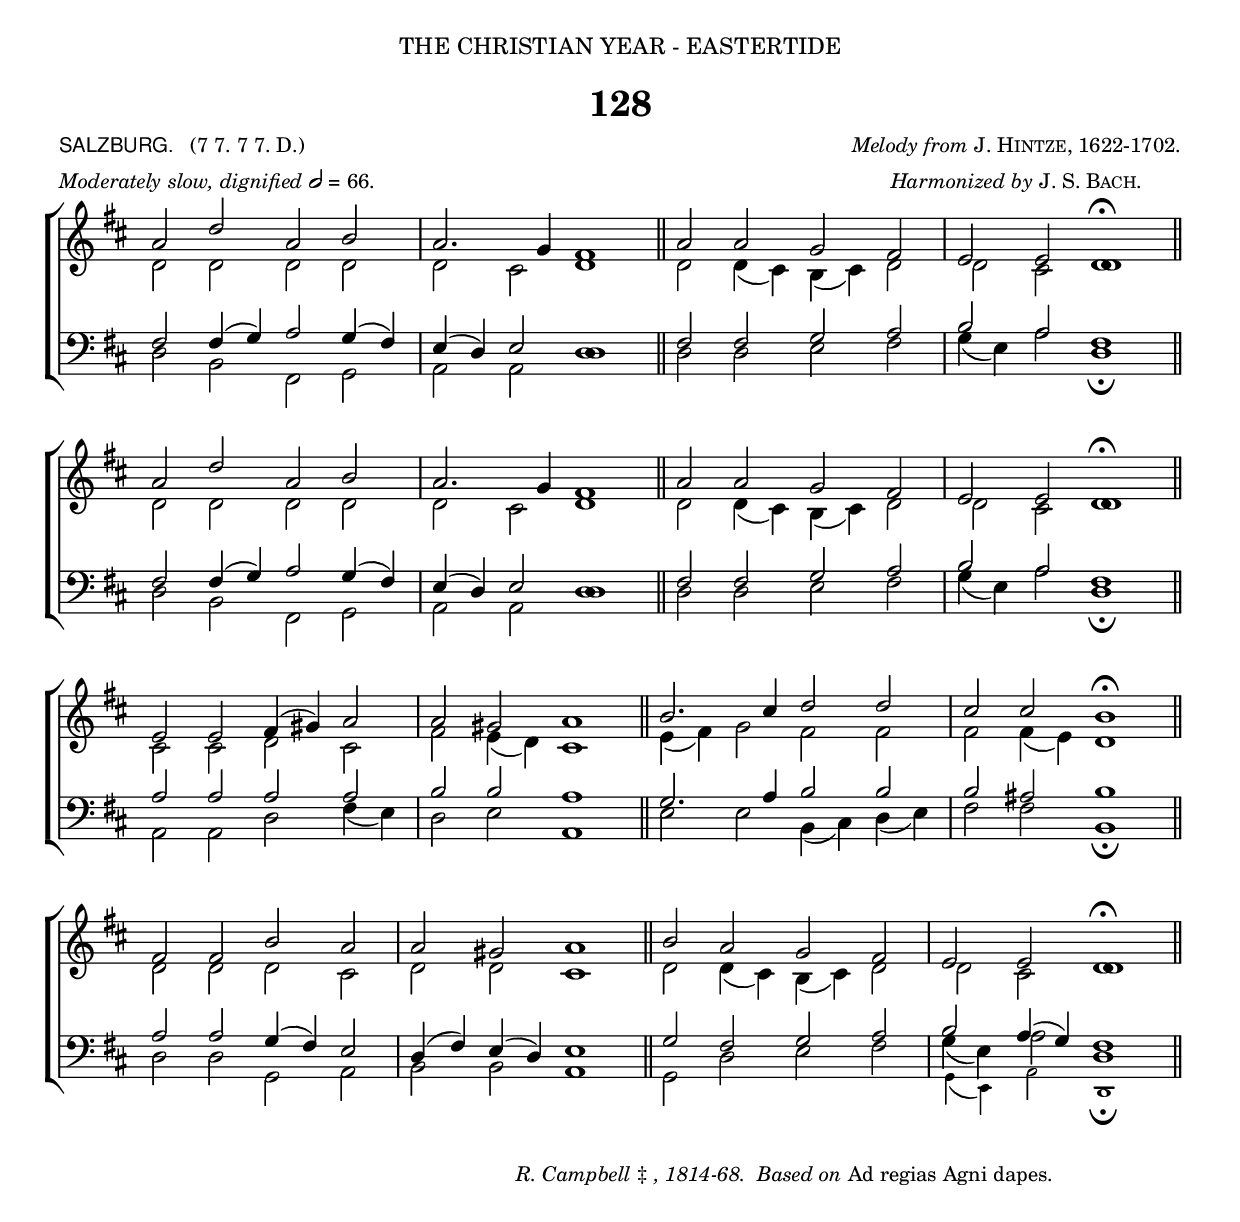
%%% 210png
%%% Hymn 128 Salzburg At the lamb's high feast we sing
%%% Version 1

\version "2.10"

\header {
  dedication = \markup { \center-align { "THE CHRISTIAN YEAR - EASTERTIDE"
		\hspace #0.1 }}	
  title = "128"
  
  meter = \markup { \small { \column {  
	                                \line { \sans {"SALZBURG."}   \hspace #1 \roman {"(7 7. 7 7. D.)"}}
		                        \line { \italic {Moderately slow, dignified} \general-align #Y #DOWN \note #"2" #0.5 = 66.} }
  	}}	
	
 arranger = \markup { \small  { \center-align { 
	 					 \line {  \italic "Melody from" \smallCaps "J. Hintze, 1622-1702." }
	  					 \line { \italic "Harmonized by" \smallCaps "J. S. Bach."  }
  	}}}
	
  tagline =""
}

%%%%%%%%%%%%%%%%%%%%%%%%%%%%%%% Macros

%%% merge. Macro to pull note slightly leftwards.  Used to produce those partially merged wholenotes 

merge = \once \override NoteColumn #'force-hshift = #-0.01

%%% forbid linebreaking after a barline unless commanded

nbbar = { | \noBreak }

%%%%%%%%%%%%%%%%%%%%%%%%%%%%%%% End of Macro Definitions

global = {
  \time 4/2
  \key d \major
  \set Staff.midiInstrument = "church organ"
}

soprano = \relative c' { 
  a'2 d a b \nbbar a2. g4 fis1 \bar "||" \noBreak a2 a g fis \nbbar e e d1 ^\fermata \bar "||" \break
  a'2 d a b \nbbar a2. g4 fis1 \bar "||" \noBreak a2 a g fis \nbbar e e d1^\fermata \bar "||" \break
  e2 e fis4( gis) a2 \nbbar a gis a1 \bar "||" \noBreak b2. cis4 d2 d \nbbar cis cis b1^\fermata \bar "||" \break 
  fis2 fis b a \nbbar a gis a1 \bar "||" \noBreak b2 a g fis \nbbar e e d1^\fermata \bar "||"
}

alto = \relative c' { 
  d2 d d d | d cis d1 \bar "||" d2 d4( cis) b( cis) d2 | d cis \merge d1 \bar "||"
  d2 d d d | d cis d1 \bar "||" d2 d4( cis) b( cis) d2 | d cis \merge d1 \bar "||"
  cis2 cis d cis | fis e4( d) cis1 \bar "||" e4( fis) g2 fis fis | fis fis4( e) d1 \bar "||"
  d2 d d cis | d d cis1 \bar "||" d2 d4( cis) b( cis) d2 | d cis \merge d1 \bar "||"
}

tenor = \relative cis { \clef bass
  fis2 fis4( g) a2 g4( fis)  | e4( d) e2 d1 \bar "||" fis2 fis g a | b a fis1 \bar "||"
  fis2 fis4( g) a2 g4( fis) | e4( d) e2 d1 \bar "||" fis2 fis g a | b a fis1 \bar "||"
  a2 a a a | b b a1 \bar "||" g2. a4 b2 b | b ais b1 \bar "||"
  a2 a g4( fis) e2 | d4( fis) e4( d) e1 \bar "||" g2 fis g a | b a4( g) fis1 \bar "||"
}

bass = \relative cis { \clef bass \override Stem #'length = #5 
  d2 b fis g | a a \merge d1 \bar "||" d2 d e fis | g4( e) a2 \merge d,1 _\fermata  \bar "||"
  d2 b fis g | a a \merge d1 \bar "||" d2 d e fis | g4( e) a2 d,1 _\fermata \bar "||" 
  a2 a d fis4( e) | d2 e a,1 \bar "||" e'2 e b4( cis) d( e) | fis2 fis b,1 _\fermata \bar "||"
  d2 d g, a | b b a1 \bar "||" g2 d' e fis | 
      << { g4( e) a2 \once \override Script #'padding = #3 d,1 _\fermata }
           \new Voice = "ped" { 
	       \voiceFour	   
	       \set fontSize = #-3 
               \override Stem #'length = #5 
	       \override NoteColumn #'force-hshift = #0.2
	   g,4(e) a2 d,1    }
      >>
  \bar "||"
}

#(ly:set-option 'point-and-click #f)

\paper {
  #(set-paper-size "a4")
%  annotate-spacing = ##t
  print-page-number = ##f
  ragged-last-bottom = ##t
  ragged-bottom = ##t
}


\book {

\score{
\new ChoirStaff	
<<
	\context Staff = upper << 
	\context Voice = sopranos { \voiceOne \global \soprano }
	\context Voice = altos    { \voiceTwo \global \alto }
	                      >>
	\context Staff = lower <<
	\context Voice = tenors { \voiceOne \global \tenor }
	\context Voice = basses { \voiceTwo \global \bass }
			        >>
>>
\layout {
		indent=0
		\context { \Score \remove "Bar_number_engraver" }
		\context { \Staff \remove "Time_signature_engraver" }
		\context { \Score \remove "Mark_engraver"  }
                \context { \Staff \consists "Mark_engraver"  }
	} %%% close layout

%%% Hymn Midi	

\midi { \context { \Score tempoWholesPerMinute = #(ly:make-moment 66 2)}} 

} %%% Score bracket


%%% Lyric titles

\markup { \small { \hspace #44 \italic "R. Campbell" "‡" \italic ", 1814-68.  Based on" "Ad regias Agni dapes." } }

%%% Main block of lyrics

\markup { \hspace #32 %%add space as necc. to center the column
	      \column { %%% super column for entire block of lyrics 
	              \column { %%% verse 1 is a column of 2 lines  
	                  \line { \hspace #2.2 \column { \lower #2.4 \fontsize #8 "A" }   %%Drop Cap goes here
				  \hspace #-1.4    %% adjust this if other letters are too far from Drop Cap
				  \column  { \raise #0.0 "T the Lamb's high feast we sing"
                                                         "  Praise to our victorious King:" } }          
	                  \line {  \hspace #2.5  %%adjust hspace until this line left edge is flush with Drop Cap
				   \lower  #1.56  %%adjust this until the line spacing looks right
				   \column {   
					   "Who hath washed us in the tide"
					   "Flowing from his piercèd side;"
					   "Praise we him whose love Divine"
					   "Gives the guests his Blood for wine,"
					   "Gives his Body for the feast,"
					   "Love the Victim, Love the Priest."
			  		}}
			           } %% finish verse 1	 
		 \hspace #1  % adds vertical spacing between verses  	
		  \line { "2  "
		    \column {	     
			    "* Where the Paschal blood is poured,"
			    "Death's dark angel sheathes his sword;"
			    "Israel's hosts triumphant go"
			    "Through the wave that drowns the foe."
			    "Christ, the Lamb whose Blood was shed."
			    "Paschal victim, Paschal bread!"
			    "With sincerity and love"
			    "Eat we Manna from above."
			}} 
                 \hspace #1  % adds vertical spacing between verses 
		 %%% this blank line was narrower than the others.  Lilypond bug? Used \lower to adjust the spacing
		 \line { \lower #0.4 { "3  "
		    \column {	     
			    "Mighty Victim from on high."
			    "Powers of hell beneath thee lie;"
			    "Death is broken in the fight,"
			    "Thou hast brought us life and light."
			    "Now thy banner thou dost wave,"
			    "Conquering Satan and the grave."
			    "See the prince of darkness quelled;"
			    "Heaven's bright gates are open held."
		        }}}
           	\hspace #1  % adds vertical spacing between verses  		  
           	\line { "4. "
		   \column {	     
			   "Paschal triumph. Paschal joy,"
			   "Only sin can this destroy;"
			   "From sin's death do thou set free,"
			   "Souls re-born, dear Lord, in thee."
			   "Hymns of glory, songs of praise,"
			   "Father, unto thee we raise."
			   "Risen Lord, all praise to thee,"
			   "Ever with the Spirit be."
     			}}
	  }
} %%% lyric markup bracket


%%% Amen score block
\score{
  \new ChoirStaff
   <<
        \context Staff = upper \with { fontSize = #-3  \override StaffSymbol #'staff-space = #(magstep -2) }  
	                      << 
	\context Voice = "sopranos" { \relative c' { \clef treble \global \voiceOne d1 d  \bar "||" }}
	\context Voice = "altos"    { \relative c' { \clef treble \global \voiceTwo b1 a \bar "||" }}
	                      >>
			  
	\context Lyrics \lyricsto "altos" {\override LyricText #'font-size = #-1  A -- men. }
	
	\context Staff = lower \with { fontSize = #-3  \override StaffSymbol #'staff-space = #(magstep -2) }  
	                       << 
	\context Voice = "tenors" { \relative c { \clef bass \global \voiceThree g'1 fis \bar "||" }}
	\context Voice = "basses" { \relative c { \clef bass \global \voiceFour  g1 d'1 \bar "||" }}
			        >> 
  >>			      
\header { breakbefore = ##f piece = " " opus = " " }

\layout { 
	\context { \Score timing = ##f }
	ragged-right = ##t
	indent = 15\cm
	\context { \Staff \remove Time_signature_engraver }

       } %%% close layout

%%% Amen Midi
\midi { \context { \Score tempoWholesPerMinute = #(ly:make-moment 66 2) }} 

}


} %%% book bracket
